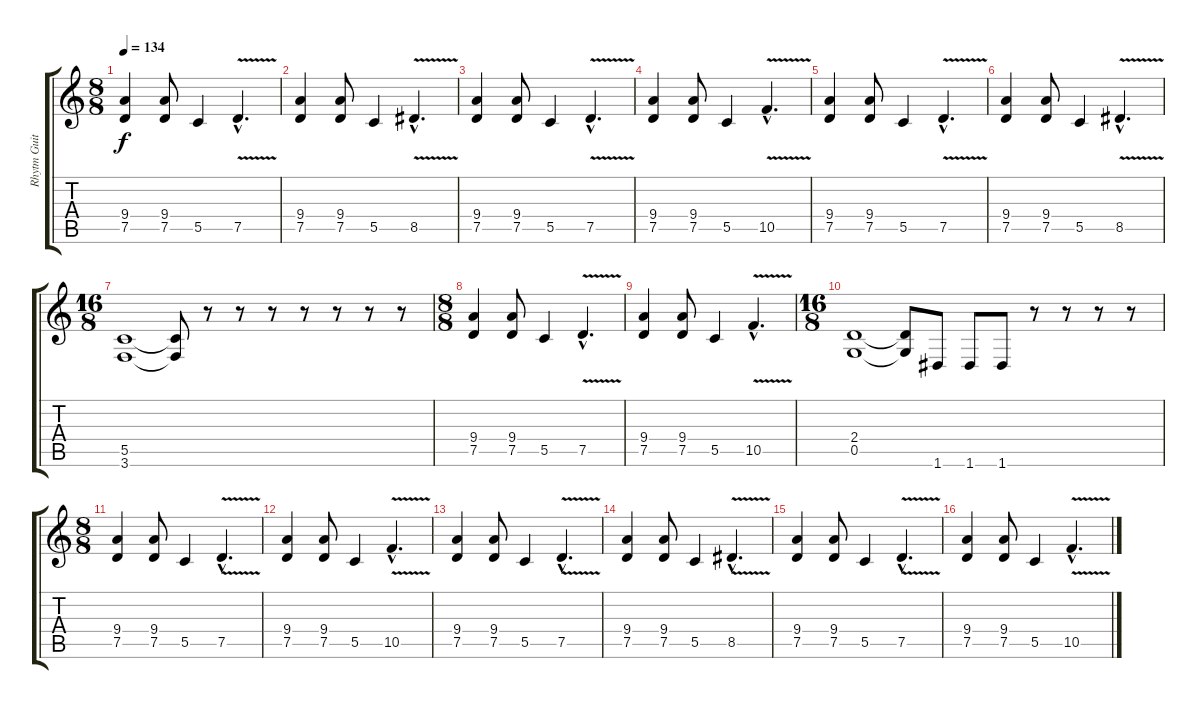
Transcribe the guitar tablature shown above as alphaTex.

\track ("Rhytm Guitar (Hakan)" "Rhytm Guit") {instrument distortionguitar}
\staff {score tabs}
\tuning (D4 A3 F3 C3 G2 D2) {hide}
\ts (8 8)
\tempo 134
\clef g2
\ks c
(9.4 7.5).4{dy f} (9.4 7.5).8 5.5.4 7.5{v hac}.4{d} |
(9.4 7.5).4 (9.4 7.5).8 5.5.4 8.5{v hac}.4{d} |
(9.4 7.5).4 (9.4 7.5).8 5.5.4 7.5{v hac}.4{d} |
(9.4 7.5).4 (9.4 7.5).8 5.5.4 10.5{v hac}.4{d} |
(9.4 7.5).4 (9.4 7.5).8 5.5.4 7.5{v hac}.4{d} |
(9.4 7.5).4 (9.4 7.5).8 5.5.4 8.5{v hac}.4{d} |
\ts (16 8)
(5.5 3.6).1{volume 16} (5.5{t} 3.6{t}).8 r.8 r.8 r.8 r.8 r.8 r.8 r.8 |
\ts (8 8)
(9.4 7.5).4{volume 12} (9.4 7.5).8 5.5.4 7.5{v hac}.4{d} |
(9.4 7.5).4 (9.4 7.5).8 5.5.4 10.5{v hac}.4{d} |
\ts (16 8)
(2.4 0.5).1 (2.4{t} 0.5{t}).8 1.6.8 1.6.8 1.6.8 r.8 r.8 r.8 r.8 |
\ts (8 8)
(9.4 7.5).4 (9.4 7.5).8 5.5.4 7.5{v hac}.4{d} |
(9.4 7.5).4 (9.4 7.5).8 5.5.4 10.5{v hac}.4{d} |
(9.4 7.5).4 (9.4 7.5).8 5.5.4 7.5{v hac}.4{d} |
(9.4 7.5).4 (9.4 7.5).8 5.5.4 8.5{v hac}.4{d} |
(9.4 7.5).4 (9.4 7.5).8 5.5.4 7.5{v hac}.4{d} |
(9.4 7.5).4 (9.4 7.5).8 5.5.4 10.5{v hac}.4{d}
